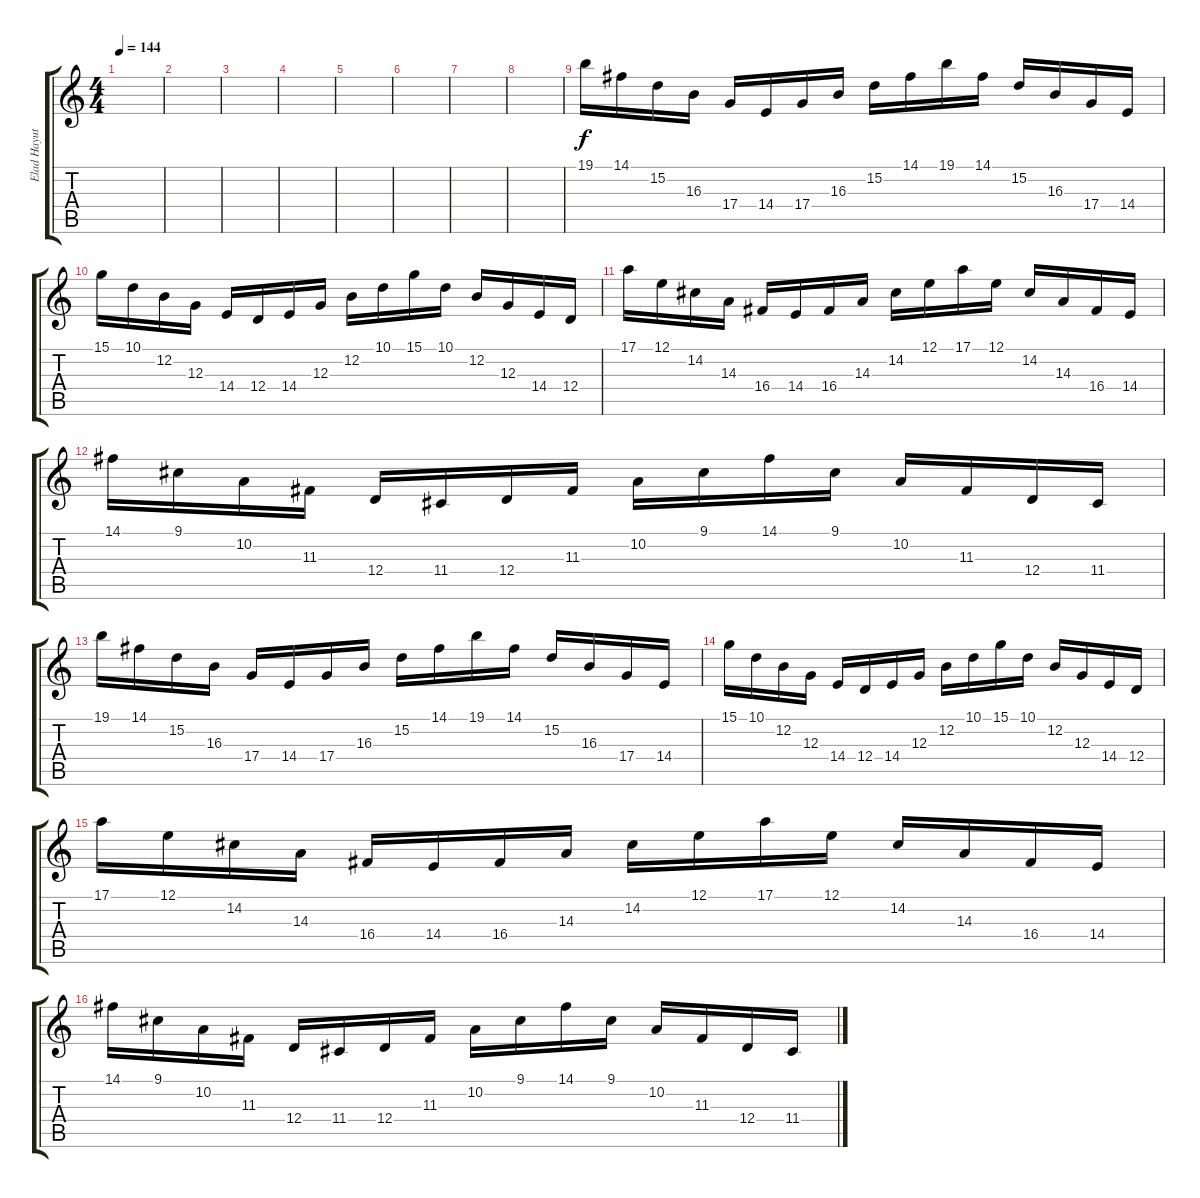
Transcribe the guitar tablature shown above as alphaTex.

\track ("Elad Hayut" "Elad Hayut") {instrument harpsichord}
\staff {score tabs}
\tuning (E4 B3 G3 D3 A2 E2) {hide}
\ts (4 4)
\tempo 144
\clef g2
\ks c
|
|
|
|
|
|
|
|
19.1.16 14.1.16 15.2.16 16.3.16 17.4.16 14.4.16 17.4.16 16.3.16 15.2.16 14.1.16 19.1.16 14.1.16 15.2.16 16.3.16 17.4.16 14.4.16 |
15.1.16 10.1.16 12.2.16 12.3.16 14.4.16 12.4.16 14.4.16 12.3.16 12.2.16 10.1.16 15.1.16 10.1.16 12.2.16 12.3.16 14.4.16 12.4.16 |
17.1.16 12.1.16 14.2.16 14.3.16 16.4.16 14.4.16 16.4.16 14.3.16 14.2.16 12.1.16 17.1.16 12.1.16 14.2.16 14.3.16 16.4.16 14.4.16 |
14.1.16 9.1.16 10.2.16 11.3.16 12.4.16 11.4.16 12.4.16 11.3.16 10.2.16 9.1.16 14.1.16 9.1.16 10.2.16 11.3.16 12.4.16 11.4.16 |
19.1.16 14.1.16 15.2.16 16.3.16 17.4.16 14.4.16 17.4.16 16.3.16 15.2.16 14.1.16 19.1.16 14.1.16 15.2.16 16.3.16 17.4.16 14.4.16 |
15.1.16 10.1.16 12.2.16 12.3.16 14.4.16 12.4.16 14.4.16 12.3.16 12.2.16 10.1.16 15.1.16 10.1.16 12.2.16 12.3.16 14.4.16 12.4.16 |
17.1.16 12.1.16 14.2.16 14.3.16 16.4.16 14.4.16 16.4.16 14.3.16 14.2.16 12.1.16 17.1.16 12.1.16 14.2.16 14.3.16 16.4.16 14.4.16 |
14.1.16 9.1.16 10.2.16 11.3.16 12.4.16 11.4.16 12.4.16 11.3.16 10.2.16 9.1.16 14.1.16 9.1.16 10.2.16 11.3.16 12.4.16 11.4.16
